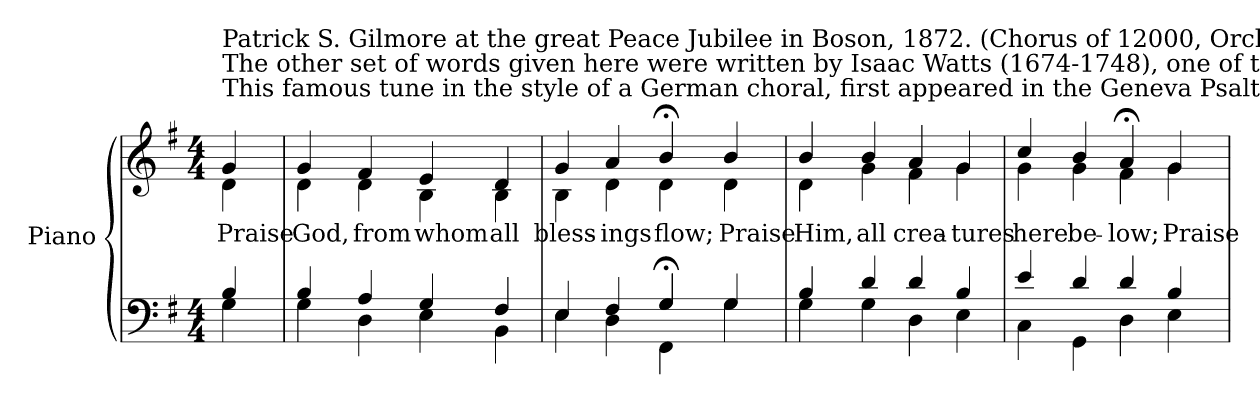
**kern	**kern	**text
*part1	*part1	*part1
*staff2	*staff1	*staff1
*I"Piano	*	*
*I'Pno.	*	*
!!LO:PB:g=z
*clefF4	*clefG2	*
*k[f#]	*k[f#]	*
*G:	*G:	*
*M4/4	*M4/4	*
=	=	=
*^	*^	*
!	!	!LO:TX:a:t=This famous tune in the style of a German choral, first appeared in the Geneva Psalter about 1555. The four lines of the Doxology were written by Bishop Thomas Ken (1637-1685).	!	!
!	!	!LO:TX:t=The other set of words given here were written by Isaac Watts (1674-1748), one of the greatest of English hymn writers. This great hymn was conducted with tremendous effect by	!	!
!	!	!LO:TX:t=Patrick S. Gilmore at the great Peace Jubilee in Boson, 1872. (Chorus of 12000, Orchestra 2000), on the arrival of General Grant.	!	!
!	!	!	!	!LO:LY:b:color=#000000
4Bi/	4Gi\	4gi/	4di\	Praise
=1	=1	=1	=1	=1
!	!	!	!	!LO:LY:b:color=#000000
4Bi/	4Gi\	4gi/	4di\	God,
!	!	!	!	!LO:LY:b:color=#000000
4Ai/	4Di\	4f#i/	4di\	from
!	!	!	!	!LO:LY:b:color=#000000
4Gi/	4Ei\	4ei/	4Bi\	whom
!	!	!	!	!LO:LY:b:color=#000000
4F#i/	4BBi\	4di/	4Bi\	all
=2	=2	=2	=2	=2
*	*^	*	*	*
!	!	!	!	!	!LO:LY:b:color=#000000
4Ei/	4Ei\	2ryy	4gi/	4Bi\	bless-
!	!	!	!	!	!LO:LY:b:color=#000000
4F#i/	4Di\	.	4ai/	4di\	-ings
!	!	!	!	!	!LO:LY:b:color=#000000
4Gi/	4FF#i\	4G;i/	4b;i/	4di\	flow;
!	!	!	!	!	!LO:LY:b:color=#000000
4Gi/	4Gi\	4ryy	4bi/	4di\	Praise
*	*v	*v	*	*	*
=3	=3	=3	=3	=3
*	*^	*	*	*
!	!	!	!	!	!LO:LY:b:color=#000000
*	*v	*v	*	*	*
4Bi/	4Gi\	4bi/	4di\	Him,
!	!	!	!	!LO:LY:b:color=#000000
4di/	4Gi\	4bi/	4gi\	all
!	!	!	!	!LO:LY:b:color=#000000
4di/	4Di\	4ai/	4f#i\	crea-
!	!	!	!	!LO:LY:b:color=#000000
4Bi/	4Ei\	4gi/	4gi\	-tures
=4	=4	=4	=4	=4
!	!	!	!	!LO:LY:b:color=#000000
4ei/	4Ci\	4cci/	4gi\	here
!	!	!	!	!LO:LY:b:color=#000000
4di/	4GGi\	4bi/	4gi\	be-
!	!	!	!	!LO:LY:b:color=#000000
4di/	4Di\	4a;i/	4f#i\	-low;
!	!	!	!	!LO:LY:b:color=#000000
4Bi/	4Ei\	4gi/	4gi\	Praise
*v	*v	*	*	*
*	*v	*v	*
=	=	=
*-	*-	*-
